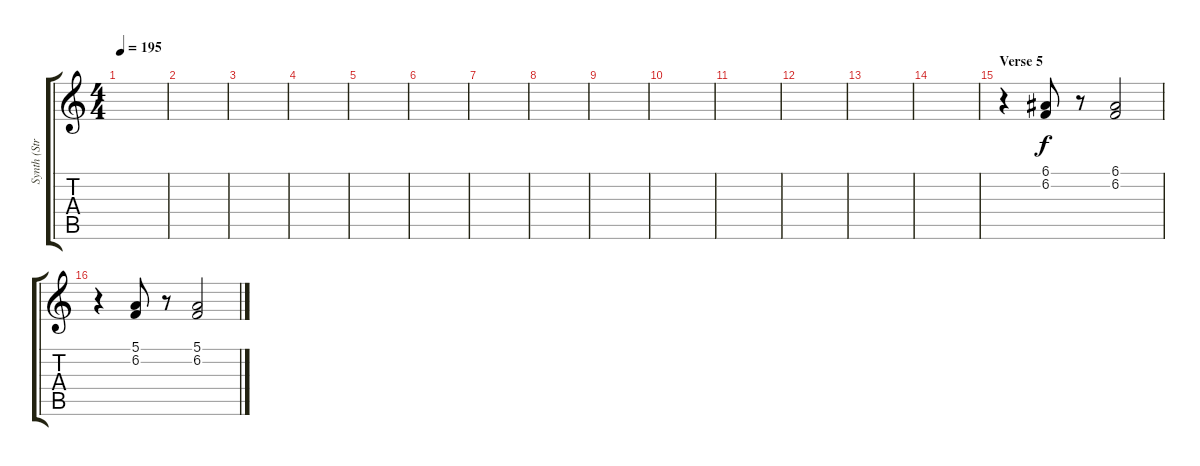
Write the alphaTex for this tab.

\track ("Synth (Strings)" "Synth (Str") {instrument stringensemble1}
\staff {score tabs}
\tuning (E4 B3 G3 D3 A2 E2) {hide}
\ts (4 4)
\tempo 195
\clef g2
\ks c
|
|
|
|
|
|
|
|
|
|
|
|
|
|
\section ("" "Verse 5")
r.4 (6.1 6.2).8 r.8 (6.1 6.2).2 |
r.4 (5.1 6.2).8 r.8 (5.1 6.2).2
